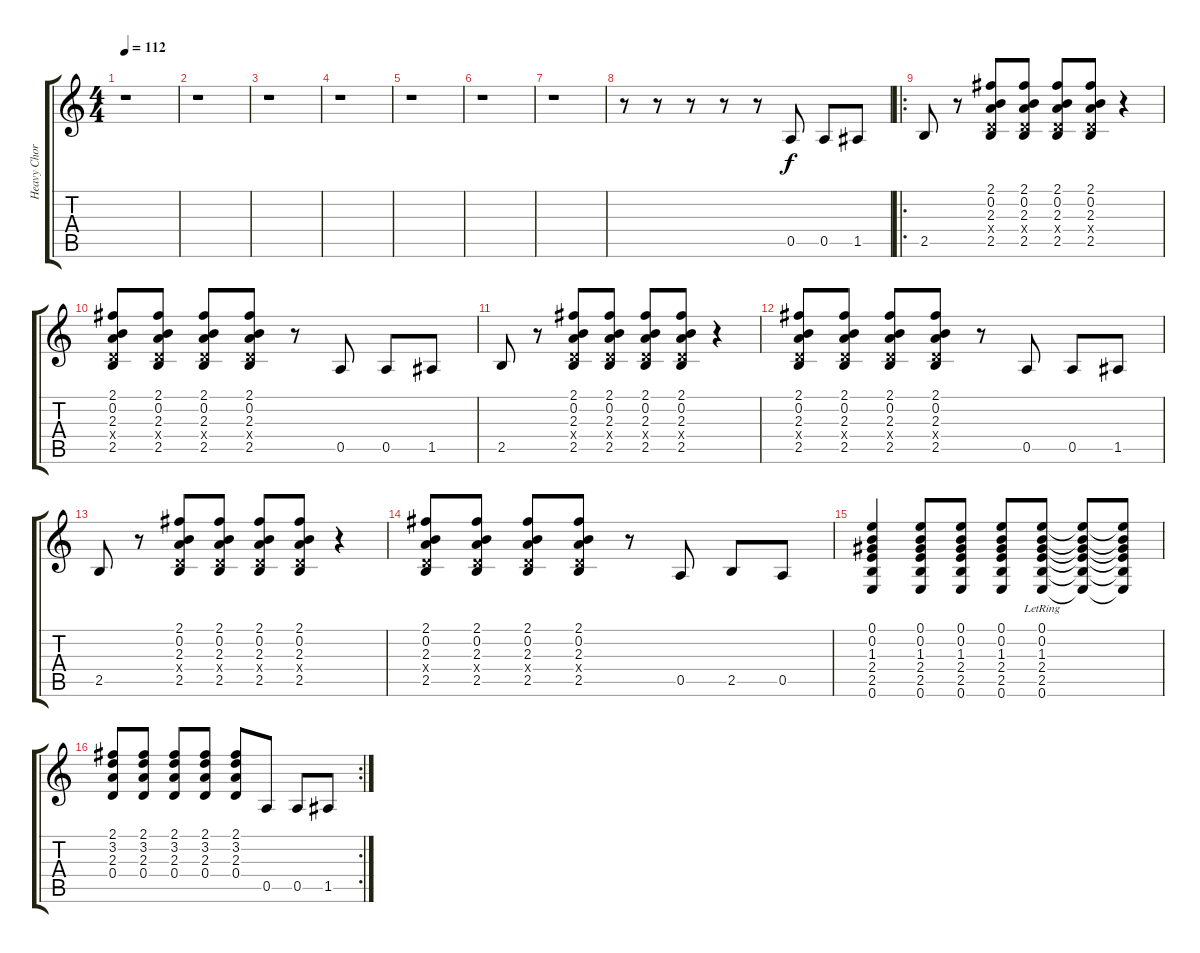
\track ("Heavy Chorus" "Heavy Chor") {instrument distortionguitar}
\staff {score tabs}
\tuning (E4 B3 G3 D3 A2 E2) {hide}
\ts (4 4)
\tempo 112
\clef g2
\ks c
r.1{dy f} |
r.1 |
r.1 |
r.1 |
r.1 |
r.1 |
r.1 |
r.8 r.8 r.8 r.8 r.8 0.5.8 0.5.8 1.5.8 |
\ro
2.5.8 r.8 (2.1 0.2 2.3 0.4{x} 2.5).8 (2.1 0.2 2.3 0.4{x} 2.5).8 (2.1 0.2 2.3 0.4{x} 2.5).8 (2.1 0.2 2.3 0.4{x} 2.5).8 r.4 |
(2.1 0.2 2.3 0.4{x} 2.5).8 (2.1 0.2 2.3 0.4{x} 2.5).8 (2.1 0.2 2.3 0.4{x} 2.5).8 (2.1 0.2 2.3 0.4{x} 2.5).8 r.8 0.5.8 0.5.8 1.5.8 |
2.5.8 r.8 (2.1 0.2 2.3 0.4{x} 2.5).8 (2.1 0.2 2.3 0.4{x} 2.5).8 (2.1 0.2 2.3 0.4{x} 2.5).8 (2.1 0.2 2.3 0.4{x} 2.5).8 r.4 |
(2.1 0.2 2.3 0.4{x} 2.5).8 (2.1 0.2 2.3 0.4{x} 2.5).8 (2.1 0.2 2.3 0.4{x} 2.5).8 (2.1 0.2 2.3 0.4{x} 2.5).8 r.8 0.5.8 0.5.8 1.5.8 |
2.5.8 r.8 (2.1 0.2 2.3 0.4{x} 2.5).8 (2.1 0.2 2.3 0.4{x} 2.5).8 (2.1 0.2 2.3 0.4{x} 2.5).8 (2.1 0.2 2.3 0.4{x} 2.5).8 r.4 |
(2.1 0.2 2.3 0.4{x} 2.5).8 (2.1 0.2 2.3 0.4{x} 2.5).8 (2.1 0.2 2.3 0.4{x} 2.5).8 (2.1 0.2 2.3 0.4{x} 2.5).8 r.8 0.5.8 2.5.8 0.5.8 |
(0.1 0.2 1.3 2.4 2.5 0.6).4 (0.1 0.2 1.3 2.4 2.5 0.6).8 (0.1 0.2 1.3 2.4 2.5 0.6).8 (0.1 0.2 1.3 2.4 2.5 0.6).8 (0.1 0.2 1.3 2.4 2.5 0.6{lr}).8 (0.1{t} 0.2{t} 1.3{t} 2.4{t} 2.5{t} 0.6{t}).8 (0.1{t} 0.2{t} 1.3{t} 2.4{t} 2.5{t} 0.6{t}).8 |
\rc 2
(2.1 3.2 2.3 0.4).8 (2.1 3.2 2.3 0.4).8 (2.1 3.2 2.3 0.4).8 (2.1 3.2 2.3 0.4).8 (2.1 3.2 2.3 0.4).8 0.5.8 0.5.8 1.5.8
